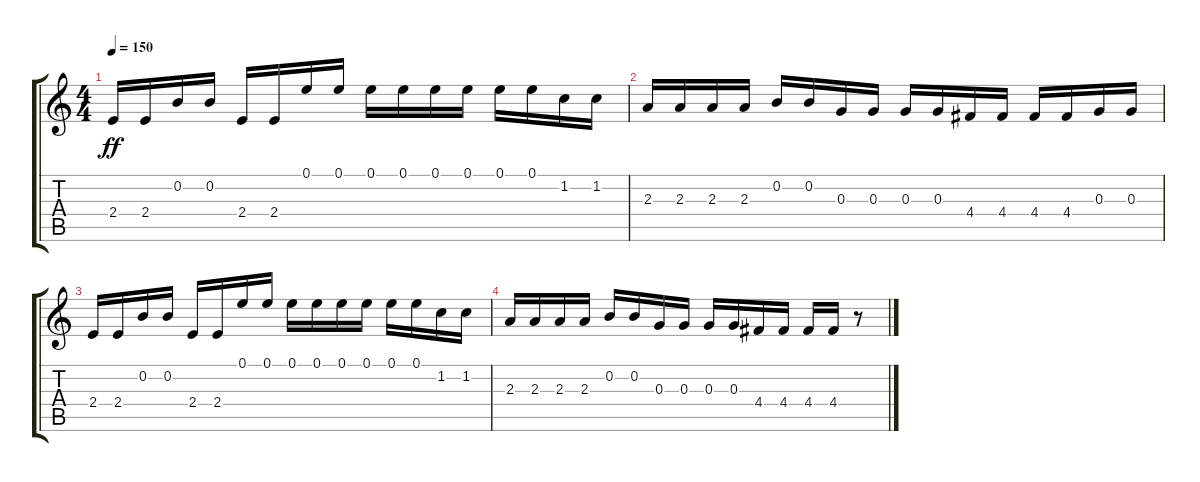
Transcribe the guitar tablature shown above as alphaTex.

\track "" {instrument distortionguitar}
\staff {score tabs}
\tuning (E4 B3 G3 D3 A2 E2) {hide}
\ts (4 4)
\tempo 150
\clef g2
\ks c
2.4.16{dy ff} 2.4.16 0.2.16 0.2.16 2.4.16 2.4.16 0.1.16 0.1.16 0.1.16 0.1.16 0.1.16 0.1.16 0.1.16 0.1.16 1.2.16 1.2.16 |
2.3.16 2.3.16 2.3.16 2.3.16 0.2.16 0.2.16 0.3.16 0.3.16 0.3.16 0.3.16 4.4.16 4.4.16 4.4.16 4.4.16 0.3.16 0.3.16 |
2.4.16 2.4.16 0.2.16 0.2.16 2.4.16 2.4.16 0.1.16 0.1.16 0.1.16 0.1.16 0.1.16 0.1.16 0.1.16 0.1.16 1.2.16 1.2.16 |
2.3.16 2.3.16 2.3.16 2.3.16 0.2.16 0.2.16 0.3.16 0.3.16 0.3.16 0.3.16 4.4.16 4.4.16 4.4.16 4.4.16 r.8
